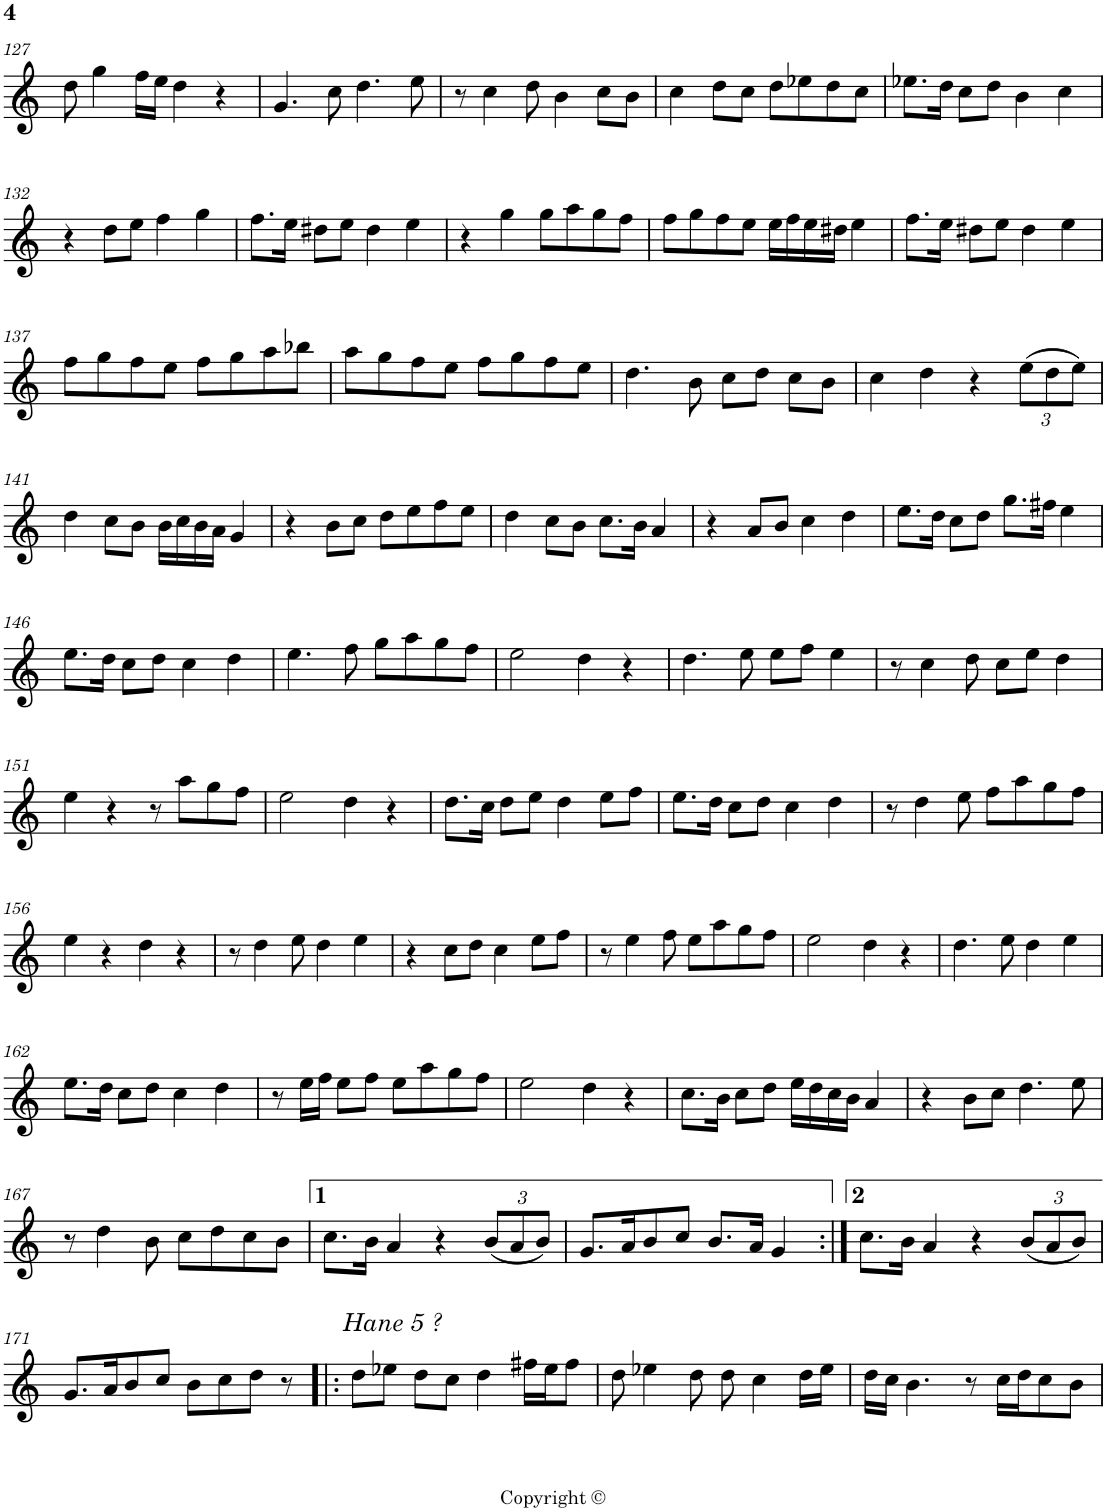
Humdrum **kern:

**kern
*part1
*staff1
*I"Piano
*I'Pno
!!LO:PB:g=z
*clefG2
*k[]
*M4/4
*met(c)
=127
8dd\
4gg\
16ff\LL
16ee\JJ
4dd\
4r
=128
4.g/
8cc\
4.dd\
8ee\
=129
8r
4cc\
8dd\
4b\
8cc\L
8b\J
=130
4cc\
8dd\L
8cc\J
8dd\L
8ee-X\
8dd\
8cc\J
=131
8.ee-X\L
16dd\Jk
8cc\L
8dd\J
4b\
4cc\
!!LO:LB:g=z
=132
4r
8dd\L
8ee\J
4ff\
4gg\
=133
8.ff\L
16ee\Jk
8dd#X\L
8ee\J
4dd#\
4ee\
=134
4r
4gg\
8gg\L
8aa\
8gg\
8ff\J
=135
8ff\L
8gg\
8ff\
8ee\J
16ee\LL
16ff\
16ee\
16dd#X\JJ
4ee\
=136
8.ff\L
16ee\Jk
8dd#X\L
8ee\J
4dd#\
4ee\
!!LO:LB:g=z
=137
8ff\L
8gg\
8ff\
8ee\J
8ff\L
8gg\
8aa\
8bb-X\J
=138
8aa\L
8gg\
8ff\
8ee\J
8ff\L
8gg\
8ff\
8ee\J
=139
4.dd\
8b\
8cc\L
8dd\J
8cc\L
8b\J
=140
4cc\
4dd\
4r
*Xbrackettup
(12ee\L
12dd\
12ee\J)
!!LO:LB:g=z
=141
4dd\
8cc\L
8b\J
16b\LL
16cc\
16b\
16a\JJ
4g/
=142
4r
8b\L
8cc\J
8dd\L
8ee\
8ff\
8ee\J
=143
4dd\
8cc\L
8b\J
8.cc\L
16b\Jk
4a/
=144
4r
8a/L
8b/J
4cc\
4dd\
=145
8.ee\L
16dd\Jk
8cc\L
8dd\J
8.gg\L
16ff#X\Jk
4ee\
!!LO:LB:g=z
=146
8.ee\L
16dd\Jk
8cc\L
8dd\J
4cc\
4dd\
=147
4.ee\
8ff\
8gg\L
8aa\
8gg\
8ff\J
=148
2ee\
4dd\
4r
=149
4.dd\
8ee\
8ee\L
8ff\J
4ee\
=150
8r
4cc\
8dd\
8cc\L
8ee\J
4dd\
!!LO:LB:g=z
=151
4ee\
4r
8r
8aa\L
8gg\
8ff\J
=152
2ee\
4dd\
4r
=153
8.dd\L
16cc\Jk
8dd\L
8ee\J
4dd\
8ee\L
8ff\J
=154
8.ee\L
16dd\Jk
8cc\L
8dd\J
4cc\
4dd\
=155
8r
4dd\
8ee\
8ff\L
8aa\
8gg\
8ff\J
!!LO:LB:g=z
=156
4ee\
4r
4dd\
4r
=157
8r
4dd\
8ee\
4dd\
4ee\
=158
4r
8cc\L
8dd\J
4cc\
8ee\L
8ff\J
=159
8r
4ee\
8ff\
8ee\L
8aa\
8gg\
8ff\J
=160
2ee\
4dd\
4r
=161
4.dd\
8ee\
4dd\
4ee\
!!LO:LB:g=z
=162
8.ee\L
16dd\Jk
8cc\L
8dd\J
4cc\
4dd\
=163
8r
16ee\LL
16ff\JJ
8ee\L
8ff\J
8ee\L
8aa\
8gg\
8ff\J
=164
2ee\
4dd\
4r
=165
8.cc\L
16b\Jk
8cc\L
8dd\J
16ee\LL
16dd\
16cc\
16b\JJ
4a/
=166
4r
8b\L
8cc\J
4.dd\
8ee\
!!LO:LB:g=z
=167
8r
4dd\
8b\
8cc\L
8dd\
8cc\
8b\J
=168
8.cc\L
16b\Jk
4a/
4r
(12b/L
12a/
12b/J)
=169
8.g/L
16a/K
8b/
8cc/J
8.b/L
16a/Jk
4g/
=170:|!
8.cc\L
16b\Jk
4a/
4r
(12b/L
12a/
12b/J)
!!LO:LB:g=z
=171
8.g/L
16a/K
8b/
8cc/J
8b\L
8cc\
8dd\J
8r
=172!|:
!LO:TX:a:i:t=Hane 5 ?
8dd\L
8ee-X\J
8dd\L
8cc\J
4dd\
16ff#X\LL
16ee-\J
8ff#\J
=173
8dd\
4ee-X\
8dd\
8dd\
4cc\
16dd\LL
16ee-\JJ
=174
16dd\LL
16cc\JJ
4.b\
8r
16cc\LL
16dd\J
8cc\
8b\J
=
*-
